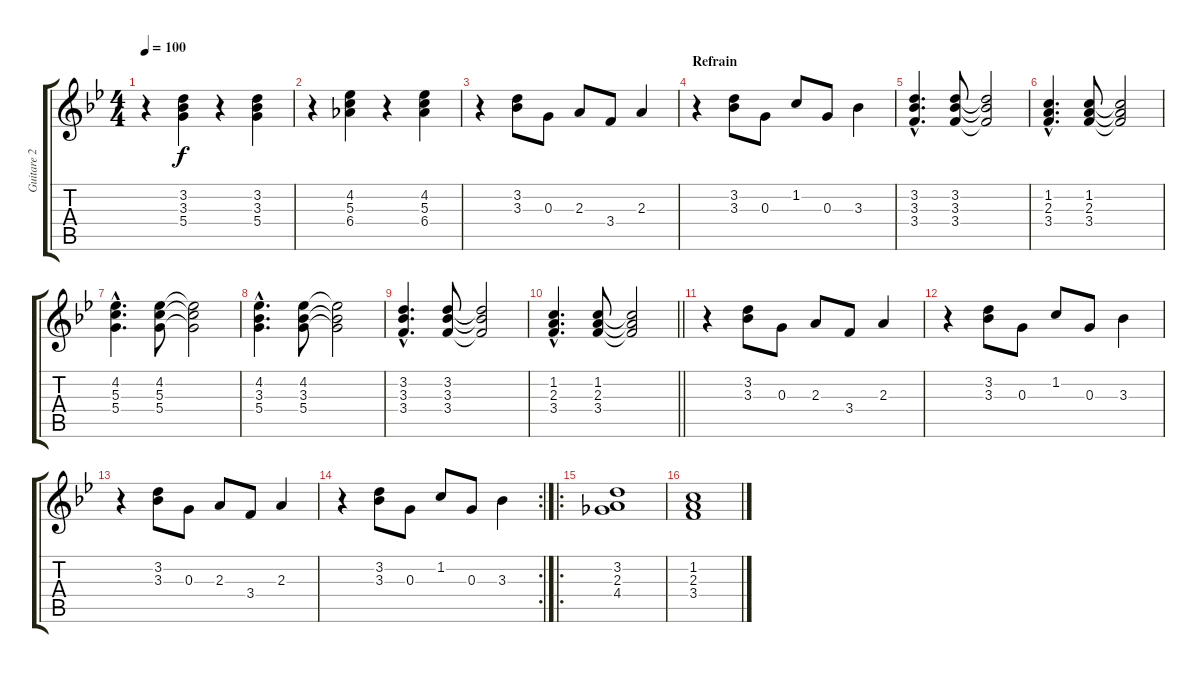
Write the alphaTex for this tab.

\track ("Guitare 2" "Guitare 2") {instrument acousticguitarnylon}
\staff {score tabs}
\tuning (E4 B3 G3 D3 A2 E2) {hide}
\ts (4 4)
\tempo 100
\clef g2
\ks bb
r.4{dy f} (3.2 3.3 5.4).4 r.4 (3.2 3.3 5.4).4 |
r.4 (4.2 5.3 6.4).4 r.4 (4.2 5.3 6.4).4 |
r.4 (3.2 3.3).8 0.3.8 2.3.8 3.4.8 2.3.4 |
\section ("" "Refrain")
r.4 (3.2 3.3).8 0.3.8 1.2.8 0.3.8 3.3.4 |
(3.2{hac} 3.3{hac} 3.4{hac}).4{d} (3.2 3.3 3.4).8 (3.2{t} 3.3{t} 3.4{t}).2 |
(1.2{hac} 2.3{hac} 3.4{hac}).4{d} (1.2 2.3 3.4).8 (1.2{t} 2.3{t} 3.4{t}).2 |
(4.2{hac} 5.3{hac} 5.4{hac}).4{d} (4.2 5.3 5.4).8 (4.2{t} 5.3{t} 5.4{t}).2 |
(4.2{hac} 3.3{hac} 5.4{hac}).4{d} (4.2 3.3 5.4).8 (4.2{t} 3.3{t} 5.4{t}).2 |
(3.2{hac} 3.3{hac} 3.4{hac}).4{d} (3.2 3.3 3.4).8 (3.2{t} 3.3{t} 3.4{t}).2 |
\barLineRight lightlight
(1.2{hac} 2.3{hac} 3.4{hac}).4{d} (1.2 2.3 3.4).8 (1.2{t} 2.3{t} 3.4{t}).2 |
r.4 (3.2 3.3).8 0.3.8 2.3.8 3.4.8 2.3.4 |
r.4 (3.2 3.3).8 0.3.8 1.2.8 0.3.8 3.3.4 |
r.4 (3.2 3.3).8 0.3.8 2.3.8 3.4.8 2.3.4 |
\rc 2
r.4 (3.2 3.3).8 0.3.8 1.2.8 0.3.8 3.3.4 |
\ro
(3.2 2.3 4.4).1 |
(1.2 2.3 3.4).1
